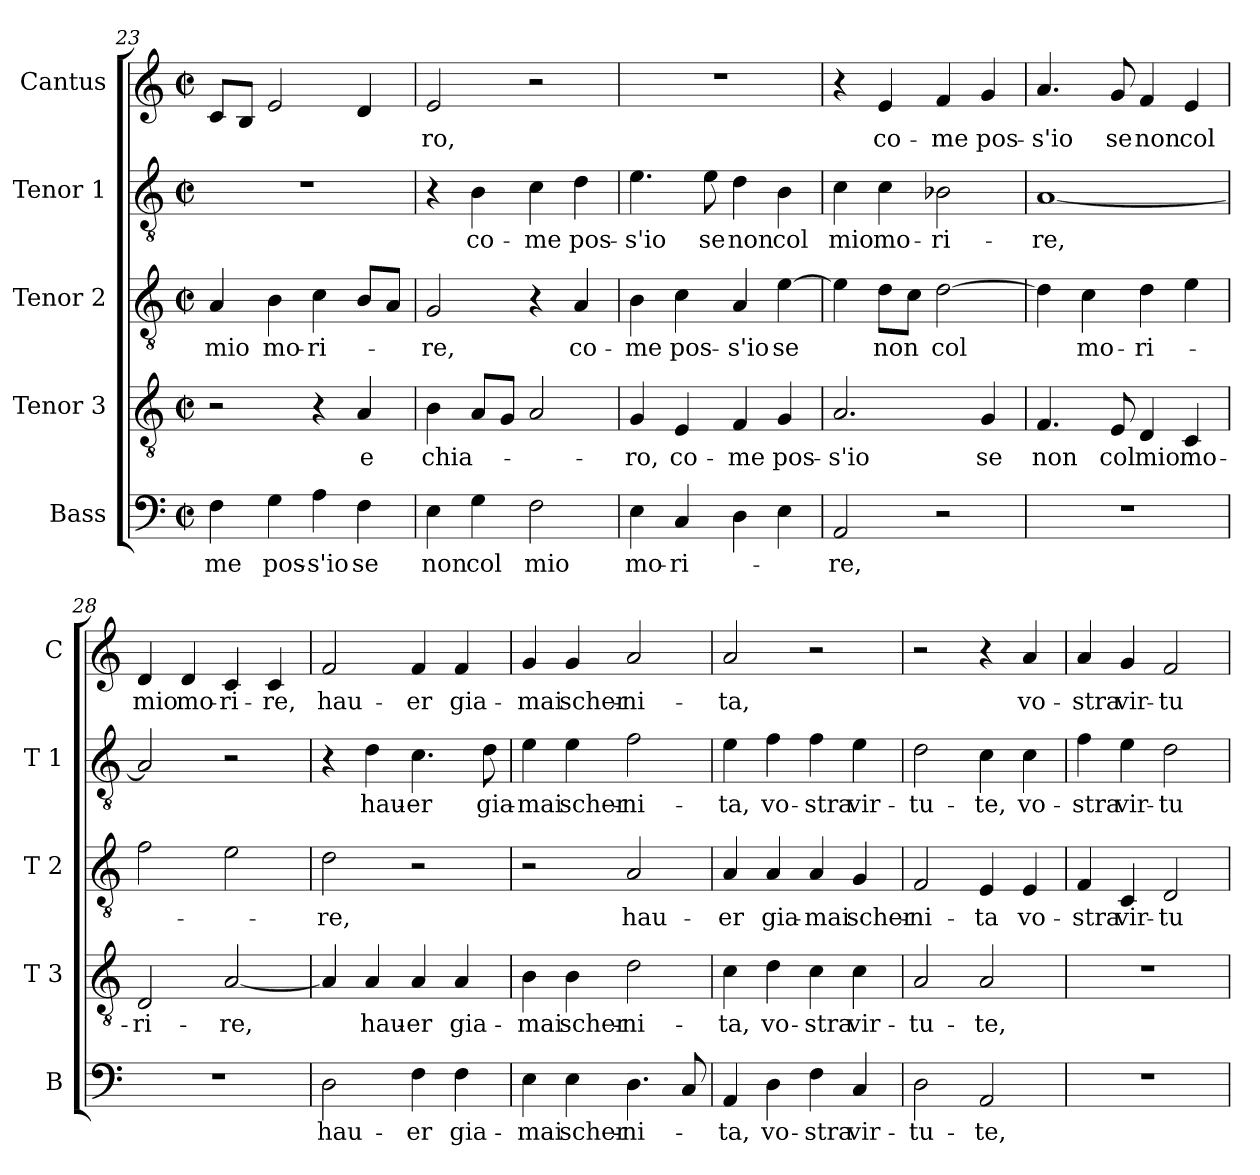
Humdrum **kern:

**kern	**text	**kern	**text	**kern	**text	**kern	**text	**kern	**text
*part5	*part5	*part4	*part4	*part3	*part3	*part2	*part2	*part1	*part1
*staff5	*staff5	*staff4	*staff4	*staff3	*staff3	*staff2	*staff2	*staff1	*staff1
*I"Bass	*	*I"Tenor 3	*	*I"Tenor 2	*	*I"Tenor 1	*	*I"Cantus	*
*I'B	*	*I'T 3	*	*I'T 2	*	*I'T 1	*	*I'C	*
*clefF4	*	*clefGv2	*	*clefGv2	*	*clefGv2	*	*clefG2	*
*k[]	*	*k[]	*	*k[]	*	*k[]	*	*k[]	*
*C:	*	*C:	*	*C:	*	*C:	*	*C:	*
*M2/2	*	*M2/2	*	*M2/2	*	*M2/2	*	*M2/2	*
*met(c|)	*	*met(c|)	*	*met(c|)	*	*met(c|)	*	*met(c|)	*
=23	=23	=23	=23	=23	=23	=23	=23	=23	=23
4F\	-me	2r	.	4A/	mio	1r	.	8c/L	.
.	.	.	.	.	.	.	.	8B/J	.
4G\	pos-	.	.	4B\	mo-	.	.	2e/	.
4A\	-s'io	4r	.	4c\	-ri-	.	.	.	.
4F\	se	4A/	e	8B/L	.	.	.	4d/	.
.	.	.	.	8A/J	.	.	.	.	.
!!LO:LB:g=z
=24	=24	=24	=24	=24	=24	=24	=24	=24	=24
4E\	non	4B\	chia-	2G/	-re,	4r	.	2e/	-ro,
4G\	col	8A/L	.	.	.	4B\	co-	.	.
.	.	8G/J	.	.	.	.	.	.	.
2F\	mio	2A/	.	4r	.	4c\	-me	2r	.
.	.	.	.	4A/	co-	4d\	pos-	.	.
=25	=25	=25	=25	=25	=25	=25	=25	=25	=25
4E\	mo-	4G/	-ro,	4B\	-me	4.e\	-s'io	1r	.
4C/	-ri-	4E/	co-	4c\	pos-	.	.	.	.
.	.	.	.	.	.	8e\	se	.	.
4D\	.	4F/	-me	4A/	-s'io	4d\	non	.	.
4E\	.	4G/	pos-	[4e\	se	4B\	col	.	.
=26	=26	=26	=26	=26	=26	=26	=26	=26	=26
2AA/	-re,	2.A/	-s'io	4e\]	.	4c\	mio	4r	.
.	.	.	.	8d\L	non	4c\	mo-	4e/	co-
.	.	.	.	8c\J	.	.	.	.	.
2r	.	.	.	[2d\	col	2B-X\	-ri-	4f/	-me
.	.	4G/	se	.	.	.	.	4g/	pos-
=27	=27	=27	=27	=27	=27	=27	=27	=27	=27
1r	.	4.F/	non	4d\]	.	[1A	-re,	4.a/	-s'io
.	.	.	.	4c\	mo-	.	.	.	.
.	.	8E/	col	.	.	.	.	8g/	se
.	.	4D/	mio	4d\	-ri-	.	.	4f/	non
.	.	4C/	mo-	4e\	.	.	.	4e/	col
=28	=28	=28	=28	=28	=28	=28	=28	=28	=28
1r	.	2D/	-ri-	2f\	.	2A/]	.	4d/	mio
.	.	.	.	.	.	.	.	4d/	mo-
.	.	[2A/	-re,	2e\	.	2r	.	4c/	-ri-
.	.	.	.	.	.	.	.	4c/	-re,
=29	=29	=29	=29	=29	=29	=29	=29	=29	=29
2D\	hau-	4A/]	.	2d\	-re,	4r	.	2f/	hau-
.	.	4A/	hau-	.	.	4d\	hau-	.	.
4F\	-er	4A/	-er	2r	.	4.c\	-er	4f/	-er
4F\	gia-	4A/	gia-	.	.	.	.	4f/	gia-
.	.	.	.	.	.	8d\	gia-	.	.
!!LO:PB:g=z
=30	=30	=30	=30	=30	=30	=30	=30	=30	=30
4E\	-mai	4B\	-mai	2r	.	4e\	-mai	4g/	-mai
4E\	scher-	4B\	scher-	.	.	4e\	scher-	4g/	scher-
4.D\	-ni-	2d\	-ni-	2A/	hau-	2f\	-ni-	2a/	-ni-
8C/	.	.	.	.	.	.	.	.	.
=31	=31	=31	=31	=31	=31	=31	=31	=31	=31
4AA/	-ta,	4c\	-ta,	4A/	-er	4e\	-ta,	2a/	-ta,
4D\	vo-	4d\	vo-	4A/	gia-	4f\	vo-	.	.
4F\	-stra	4c\	-stra	4A/	-mai	4f\	-stra	2r	.
4C/	vir-	4c\	vir-	4G/	scher-	4e\	vir-	.	.
=32	=32	=32	=32	=32	=32	=32	=32	=32	=32
2D\	-tu-	2A/	-tu-	2F/	-ni-	2d\	-tu-	2r	.
2AA/	-te,	2A/	-te,	4E/	-ta	4c\	-te,	4r	.
.	.	.	.	4E/	vo-	4c\	vo-	4a/	vo-
=33	=33	=33	=33	=33	=33	=33	=33	=33	=33
1r	.	1r	.	4F/	-stra	4f\	-stra	4a/	-stra
.	.	.	.	4C/	vir-	4e\	vir-	4g/	vir-
.	.	.	.	2D/	-tu-	2d\	-tu-	2f/	-tu-
=	=	=	=	=	=	=	=	=	=
*-	*-	*-	*-	*-	*-	*-	*-	*-	*-
